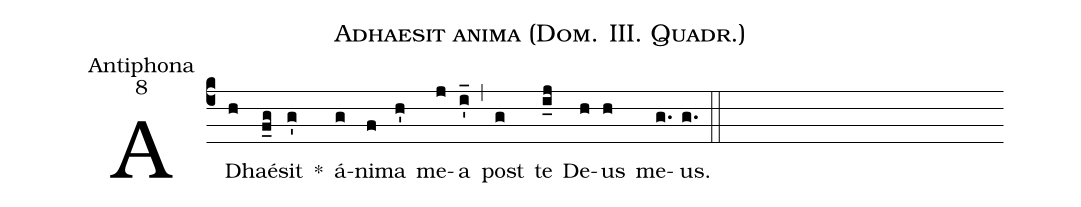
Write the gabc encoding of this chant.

name:Adhaesit anima (Dom. III. Quadr.);
office-part:Antiphona;
mode:8;
%%
(c4) AD(h)haé(f_g)sit(g') *() á(g)ni(f)ma(h') me(j)a(i'_) (,) post(g) te(i_j) De(h)us(h) me(g.)us.(g.) (::)
